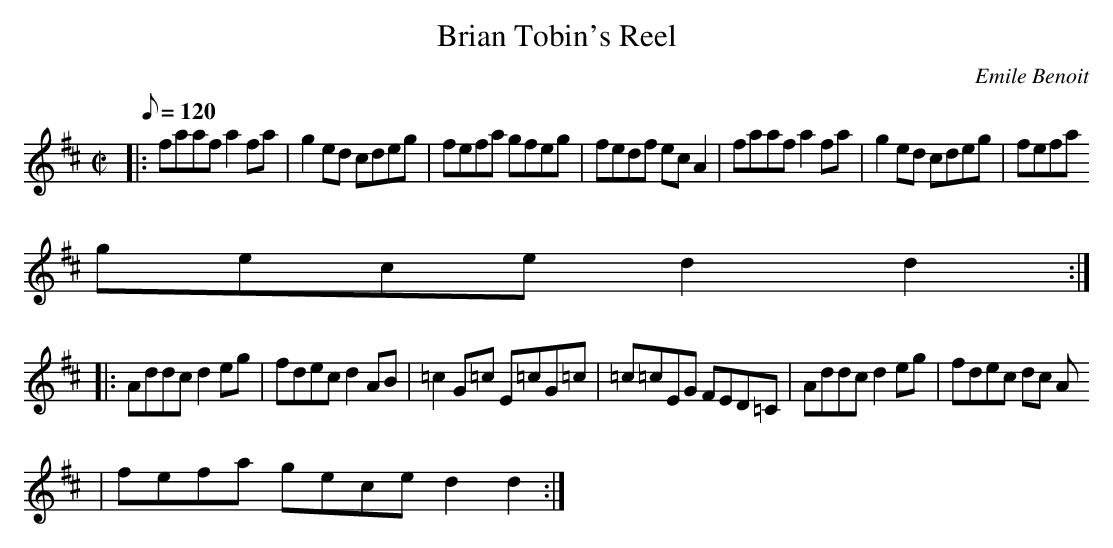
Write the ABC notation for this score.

X:1
T:Brian Tobin's Reel
C:Emile Benoit
M:C|
L:1/8
Q:120
K:D
|:faaf a2 fa|g2 ed cdeg|fefa gfeg|fedf ec A2|faaf a2 fa|g2 ed cdeg|fefa
gece d2 d2:|
|:Addc d2 eg|fdec d2 AB|=c2 G=c E=cG=c|=c=cEG FED=C|Addc d2 eg|fdec dc A
2|fefa gece d2d2:|
